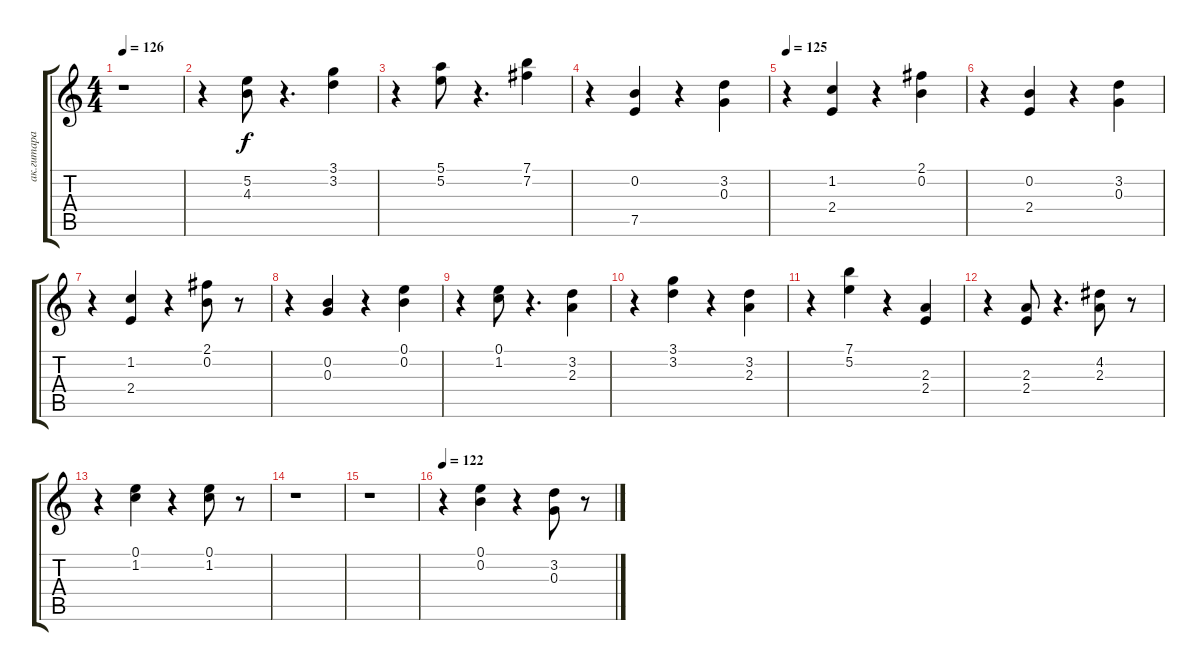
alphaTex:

\track ("ак.гитара" "ак.гитара") {instrument acousticguitarnylon}
\staff {score tabs}
\tuning (E4 B3 G3 D3 A2 E2) {hide}
\ts (4 4)
\tempo 126
\clef g2
\ks c
r.1{dy f instrument acousticguitarnylon} |
r.4 (5.2 4.3).8 r.4{d} (3.1 3.2).4 |
r.4 (5.1 5.2).8 r.4{d} (7.1 7.2).4 |
r.4 (0.2 7.5).4 r.4 (3.2 0.3).4 |
\tempo 125
r.4 (1.2 2.4).4 r.4 (2.1 0.2).4 |
r.4 (0.2 2.4).4 r.4 (3.2 0.3).4 |
r.4 (1.2 2.4).4 r.4 (2.1 0.2).8 r.8 |
r.4 (0.2 0.3).4 r.4 (0.1 0.2).4 |
r.4 (0.1 1.2).8 r.4{d} (3.2 2.3).4 |
r.4 (3.1 3.2).4 r.4 (3.2 2.3).4 |
r.4 (7.1 5.2).4 r.4 (2.3 2.4).4 |
r.4 (2.3 2.4).8 r.4{d} (4.2 2.3).8 r.8 |
r.4 (0.1 1.2).4 r.4 (0.1 1.2).8 r.8 |
r.1 |
r.1 |
\tempo 122
r.4 (0.1 0.2).4 r.4 (3.2 0.3).8 r.8
